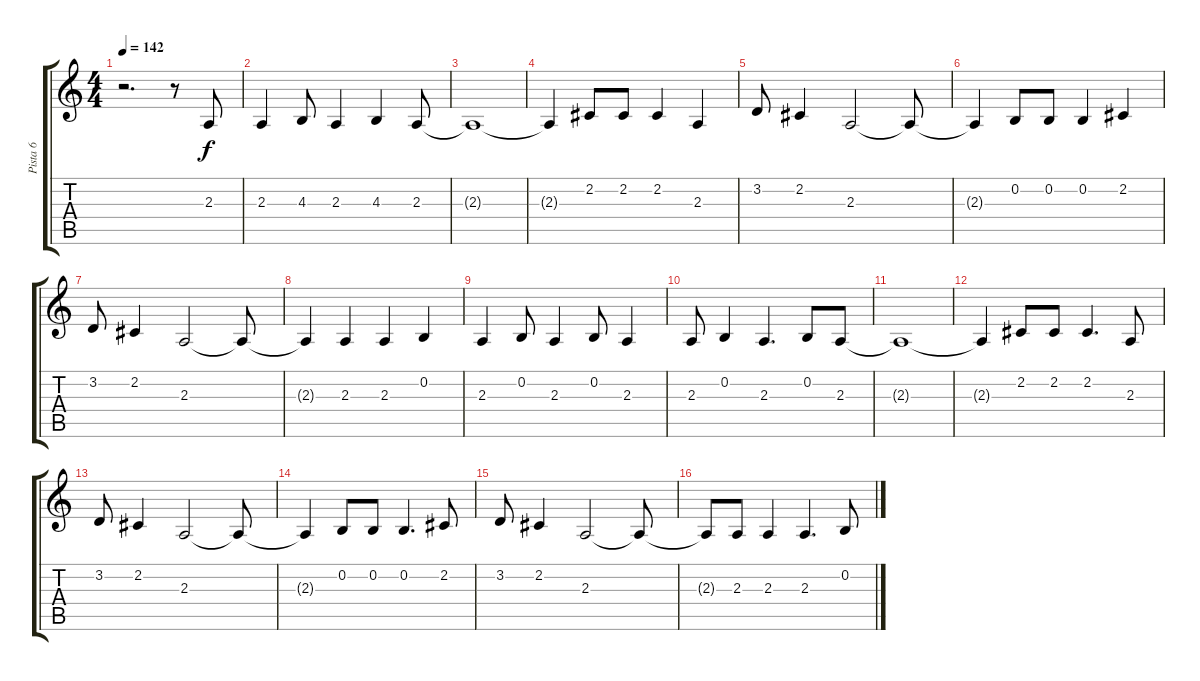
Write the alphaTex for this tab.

\track ("Pista 6" "Pista 6") {instrument electricgrandpiano}
\staff {score tabs}
\tuning (E4 B3 G3 D3 A2 E2) {hide}
\ts (4 4)
\tempo 142
\clef g2
\ks c
r.2{d dy f} r.8 2.3.8 |
2.3.4 4.3.8 2.3.4 4.3.4 2.3.8 |
2.3{t}.1 |
2.3{t}.4 2.2.8 2.2.8 2.2.4 2.3.4 |
3.2.8 2.2.4 2.3.2 2.3{t}.8 |
2.3{t}.4 0.2.8 0.2.8 0.2.4 2.2.4 |
3.2.8 2.2.4 2.3.2 2.3{t}.8 |
2.3{t}.4 2.3.4 2.3.4 0.2.4 |
2.3.4 0.2.8 2.3.4 0.2.8 2.3.4 |
2.3.8 0.2.4 2.3.4{d} 0.2.8 2.3.8 |
2.3{t}.1 |
2.3{t}.4 2.2.8 2.2.8 2.2.4{d} 2.3.8 |
3.2.8 2.2.4 2.3.2 2.3{t}.8 |
2.3{t}.4 0.2.8 0.2.8 0.2.4{d} 2.2.8 |
3.2.8 2.2.4 2.3.2 2.3{t}.8 |
2.3{t}.8 2.3.8 2.3.4 2.3.4{d} 0.2.8
